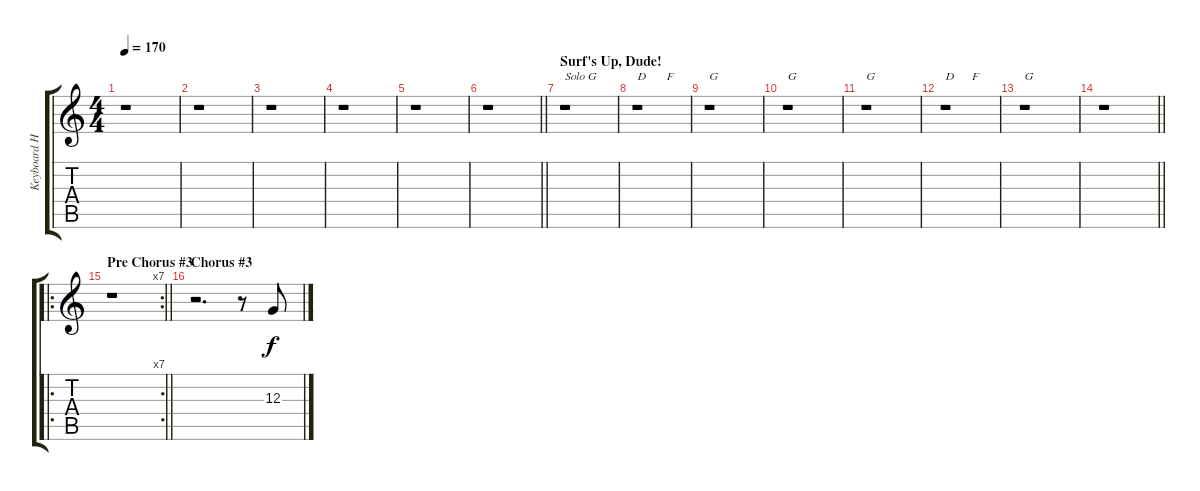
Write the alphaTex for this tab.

\track ("Keyboard Hook" "Keyboard H") {instrument lead5charang}
\staff {score tabs}
\tuning (E4 B3 G3 D3 A2 E2) {hide}
\ts (4 4)
\tempo 170
\clef g2
\ks c
r.1{dy f} |
r.1 |
r.1 |
r.1 |
r.1 |
\barLineRight lightlight
r.1 |
\section ("" "Surf's Up, Dude!")
r.1{txt "Solo G"} |
r.1{txt "D       F"} |
r.1{txt "G"} |
r.1{txt "G"} |
r.1{txt "G"} |
r.1{txt "D      F"} |
r.1{txt "G"} |
\barLineRight lightlight
r.1 |
\ro
\rc 7
\section ("" "Pre Chorus #3")
\barLineRight lightlight
r.1 |
\section ("" "Chorus #3")
r.2{d} r.8 12.3.8
